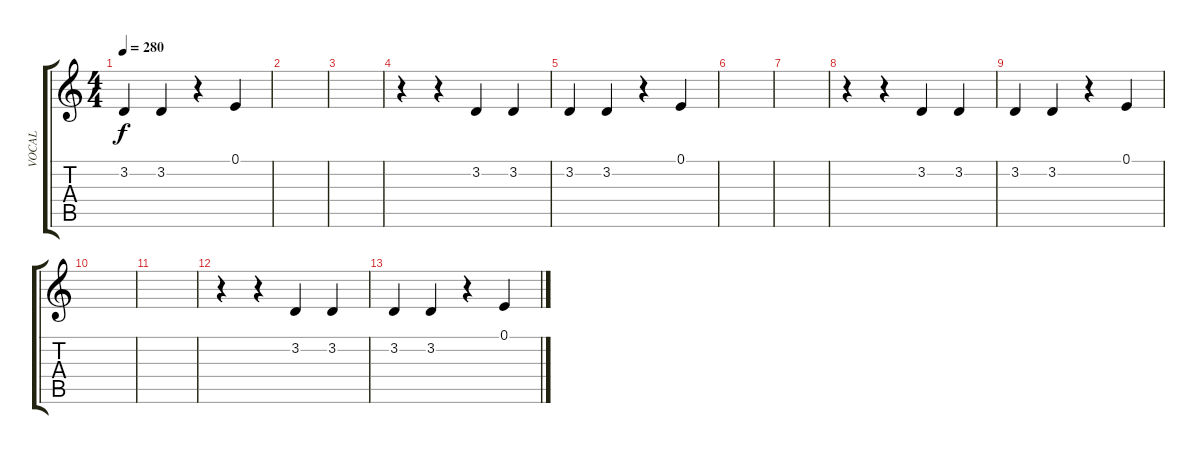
\track ("VOCAL" "VOCAL") {instrument violin}
\staff {score tabs}
\tuning (E4 B3 G3 D3 A2 E2) {hide}
\ts (4 4)
\tempo 280
\clef g2
\ks c
3.2.4{dy f} 3.2.4 r.4 0.1.4 |
|
|
r.4 r.4 3.2.4 3.2.4 |
3.2.4 3.2.4 r.4 0.1.4 |
|
|
r.4 r.4 3.2.4 3.2.4 |
3.2.4 3.2.4 r.4 0.1.4 |
|
|
r.4 r.4 3.2.4 3.2.4 |
3.2.4 3.2.4 r.4 0.1.4
